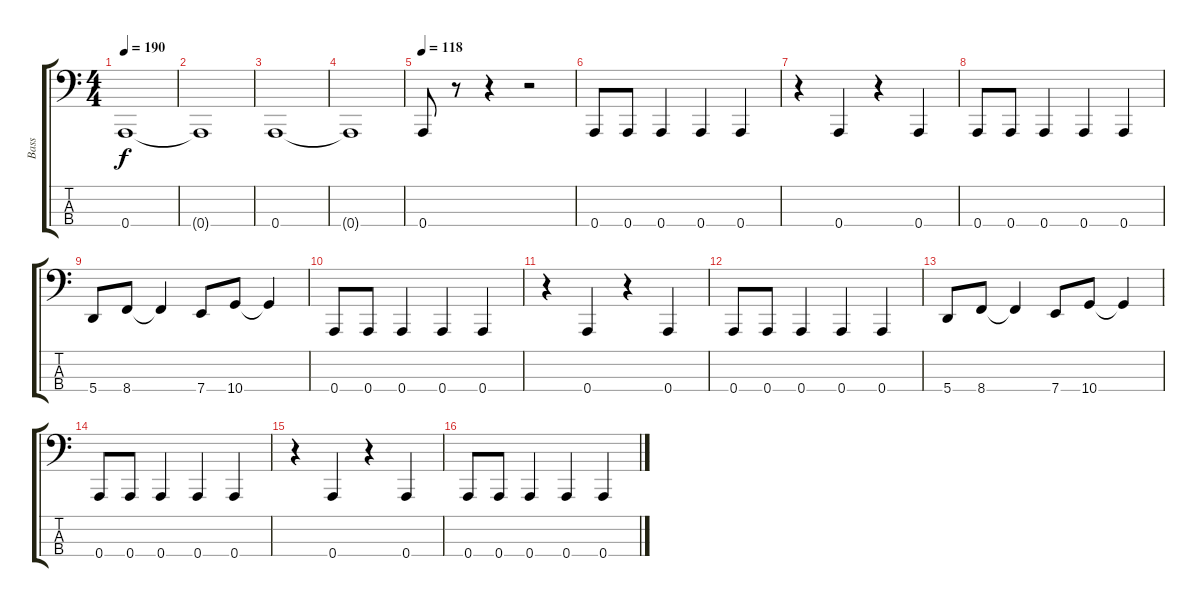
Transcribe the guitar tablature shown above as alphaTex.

\track ("Bass" "Bass") {instrument electricbassfinger}
\staff {score tabs}
\tuning (D2 A1 E1 A0) {hide}
\ts (4 4)
\tempo 190
\clef f4
\ks c
0.4{t}.1{dy f} |
0.4{t}.1 |
0.4.1 |
0.4{t}.1 |
\tempo 118
0.4.8 r.8 r.4 r.2 |
0.4.8 0.4.8 0.4.4 0.4.4 0.4.4 |
r.4 0.4.4 r.4 0.4.4 |
0.4.8 0.4.8 0.4.4 0.4.4 0.4.4 |
5.4.8 8.4.8 8.4{t}.4 7.4.8 10.4.8 10.4{t}.4 |
0.4.8 0.4.8 0.4.4 0.4.4 0.4.4 |
r.4 0.4.4 r.4 0.4.4 |
0.4.8 0.4.8 0.4.4 0.4.4 0.4.4 |
5.4.8 8.4.8 8.4{t}.4 7.4.8 10.4.8 10.4{t}.4 |
0.4.8 0.4.8 0.4.4 0.4.4 0.4.4 |
r.4 0.4.4 r.4 0.4.4 |
0.4.8 0.4.8 0.4.4 0.4.4 0.4.4
